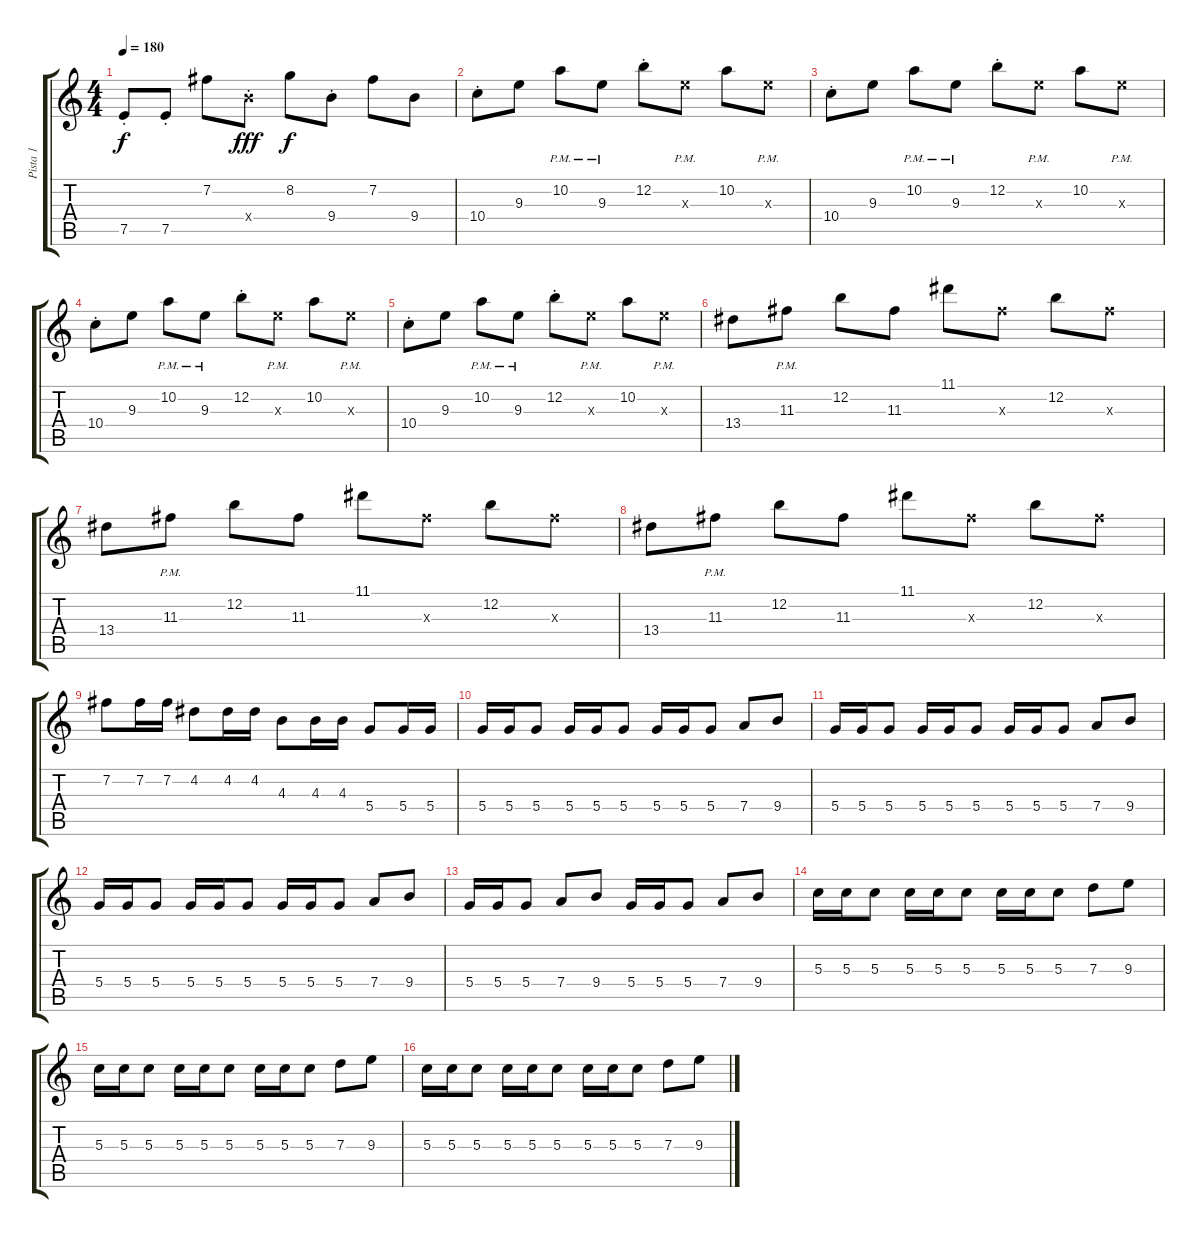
\track ("Pista 1" "Pista 1") {instrument distortionguitar}
\staff {score tabs}
\tuning (E4 B3 G3 D3 A2 E2) {hide}
\ts (4 4)
\tempo 180
\clef g2
\ks c
7.5{st}.8{dy f} 7.5{st}.8 7.2.8 9.4{st x}.8{dy fff} 8.2.8{dy f} 9.4{st}.8 7.2.8 9.4.8 |
10.4{st}.8 9.3.8 10.2{pm}.8 9.3{pm}.8 12.2{st}.8 9.3{pm x}.8 10.2.8 9.3{pm x}.8 |
10.4{st}.8 9.3.8 10.2{pm}.8 9.3{pm}.8 12.2{st}.8 9.3{pm x}.8 10.2.8 9.3{pm x}.8 |
10.4{st}.8 9.3.8 10.2{pm}.8 9.3{pm}.8 12.2{st}.8 9.3{pm x}.8 10.2.8 9.3{pm x}.8 |
10.4{st}.8 9.3.8 10.2{pm}.8 9.3{pm}.8 12.2{st}.8 9.3{pm x}.8 10.2.8 9.3{pm x}.8 |
13.4.8 11.3{pm}.8 12.2.8 11.3.8 11.1.8 11.3{x}.8 12.2.8 11.3{x}.8 |
13.4.8 11.3{pm}.8 12.2.8 11.3.8 11.1.8 11.3{x}.8 12.2.8 11.3{x}.8 |
13.4.8 11.3{pm}.8 12.2.8 11.3.8 11.1.8 11.3{x}.8 12.2.8 11.3{x}.8 |
7.2.8 7.2.16 7.2.16 4.2.8 4.2.16 4.2.16 4.3.8 4.3.16 4.3.16 5.4.8 5.4.16 5.4.16 |
5.4.16 5.4.16 5.4.8 5.4.16 5.4.16 5.4.8 5.4.16 5.4.16 5.4.8 7.4.8 9.4.8 |
5.4.16 5.4.16 5.4.8 5.4.16 5.4.16 5.4.8 5.4.16 5.4.16 5.4.8 7.4.8 9.4.8 |
5.4.16 5.4.16 5.4.8 5.4.16 5.4.16 5.4.8 5.4.16 5.4.16 5.4.8 7.4.8 9.4.8 |
5.4.16 5.4.16 5.4.8 7.4.8 9.4.8 5.4.16 5.4.16 5.4.8 7.4.8 9.4.8 |
5.3.16 5.3.16 5.3.8 5.3.16 5.3.16 5.3.8 5.3.16 5.3.16 5.3.8 7.3.8 9.3.8 |
5.3.16 5.3.16 5.3.8 5.3.16 5.3.16 5.3.8 5.3.16 5.3.16 5.3.8 7.3.8 9.3.8 |
5.3.16 5.3.16 5.3.8 5.3.16 5.3.16 5.3.8 5.3.16 5.3.16 5.3.8 7.3.8 9.3.8
